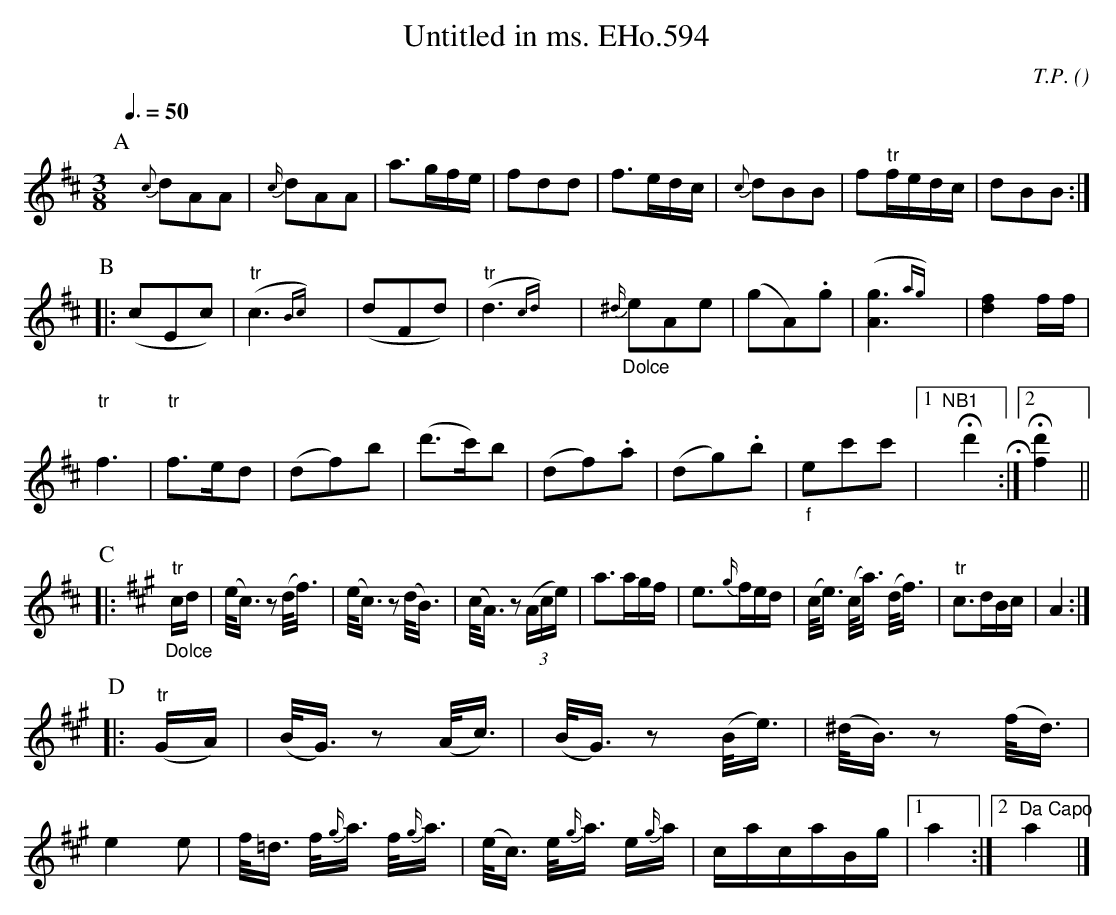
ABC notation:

X:1
T:Untitled in ms. EHo.594
M:3/8
L:1/16
Q:3/8=50
C:T.P.
O:
K:D
P:A
y{c}d2A2A2 | {c/}d2A2A2 | a3gfe | f2d2d2 |\
f3edc | {c}d2B2B2 | f2"tr"fedc | d2B2B2 :|
P:B
|:(c2E2c2) | "tr"(c6{Bc})y| (d2F2d2) | "tr"(d6{cd})y |\
"_Dolce"{^d/}e2A2e2 | (g2A2).g2 | [A6("tr"g6]{ag})y | [d4f4] ff |
"tr"f6 | "tr"f2>e2d2 | (d2f2)b2 | (d'2>c'2)b2 |\
(d2f2).a2 | (d2g2).b2 | "_f"e2c'2c'2 | [1"NB1"y!fermata!d'4!fermata! :| [2!fermata![f4d'4]||
P:C
K:A
|:"_Dolce""tr"cd | (e<c) z2(d<f) | (e<c) z2 (d<B) | (c<A) z2  (3(Ace) | a3agf |\
e3{g/}fed | (c<e) (c<a) (d<f) | "tr"c3dBc | A4 :|
P:D
|: ("tr"GA) | (B<G) z2 (A<c ) | (B<G) z2 (B<e) | (^d<B) z2 (f<d) | e4e2 |\
f<=d f<{g/}a f<{g/}a | (e<c) e<{g/}a e{g/}a | cacaBg | [1a4 :| [2"Da Capo"a4 |]
